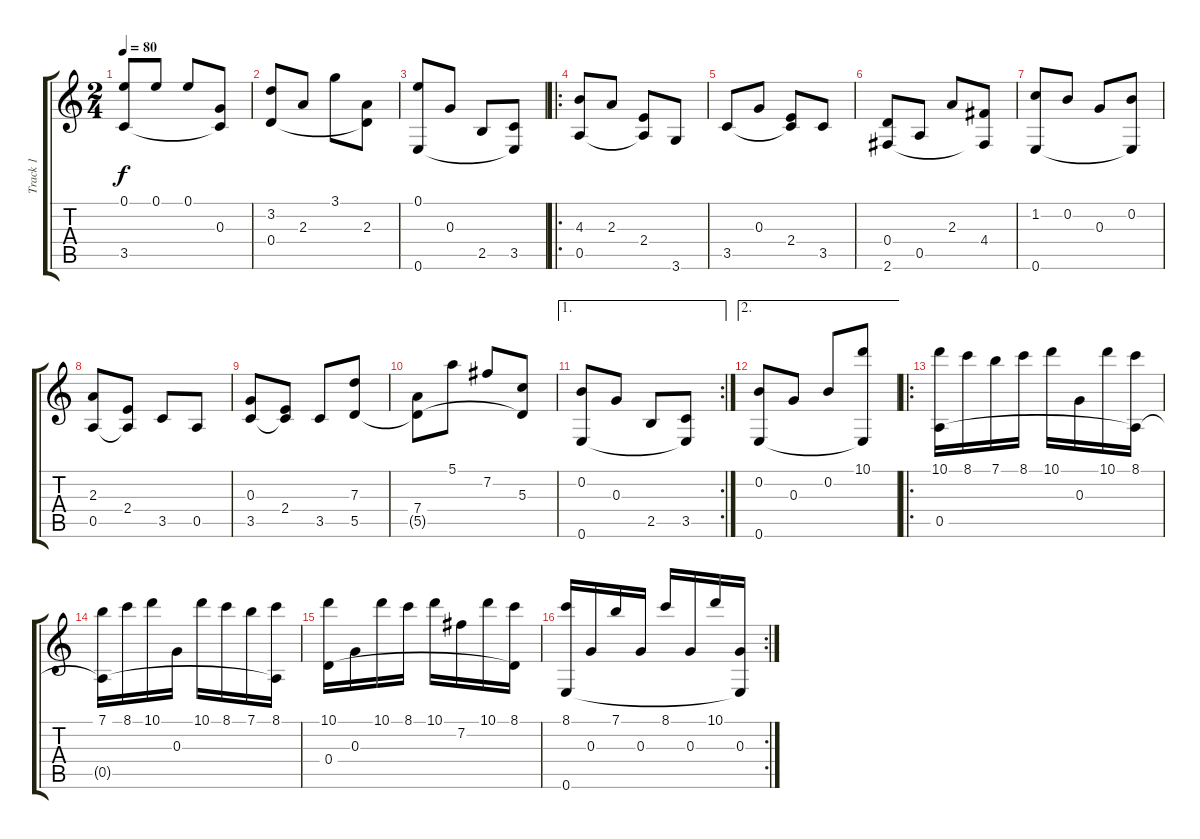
\track ("Track 1" "Track 1") {instrument acousticguitarnylon}
\staff {score tabs}
\tuning (E4 B3 G3 D3 A2 E2) {hide}
\ts (2 4)
\tempo 80
\clef g2
\ks aminor
(0.1 3.5).8{dy f} 0.1.8 0.1.8 (0.3 3.5{t}).8 |
(3.2 0.4).8 2.3.8 3.1.8 (2.3 0.4{t}).8 |
(0.1 0.6).8 0.3.8 2.5.8 (3.5 0.6{t}).8 |
\ro
(4.3 0.5).8 2.3.8 (2.4 0.5{t}).8 3.6.8 |
3.5.8 0.3.8 (2.4 3.5{t}).8 3.5.8 |
(0.4 2.6).8 0.5.8 2.3.8 (4.4 2.6{t}).8 |
(1.2 0.6).8 0.2.8 0.3.8 (0.2 0.6{t}).8 |
(2.3 0.5).8 (2.4 0.5{t}).8 3.5.8 0.5.8 |
(0.3 3.5).8 (2.4 3.5{t}).8 3.5.8 (7.3 5.5).8 |
(7.4 5.5{t}).8 5.1.8 7.2.8 (5.3 5.5{t}).8 |
\ae 1
\rc 2
(0.2 0.6).8 0.3.8 2.5.8 (3.5 0.6{t}).8 |
\ae 2
(0.2 0.6).8 0.3.8 0.2.8 (10.1 0.6{t}).8 |
\ro
(10.1 0.5).16 8.1.16 7.1.16 8.1.16 10.1.16 0.3.16 10.1.16 (8.1 0.5{t}).16 |
(7.1 0.5{t}).16 8.1.16 10.1.16 0.3.16 10.1.16 8.1.16 7.1.16 (8.1 0.5{t}).16 |
(10.1 0.4).16 0.3.16 10.1.16 8.1.16 10.1.16 7.2.16 10.1.16 (8.1 0.4{t}).16 |
\rc 2
(8.1 0.6).16 0.3.16 7.1.16 0.3.16 8.1.16 0.3.16 10.1.16 (0.3 0.6{t}).16
